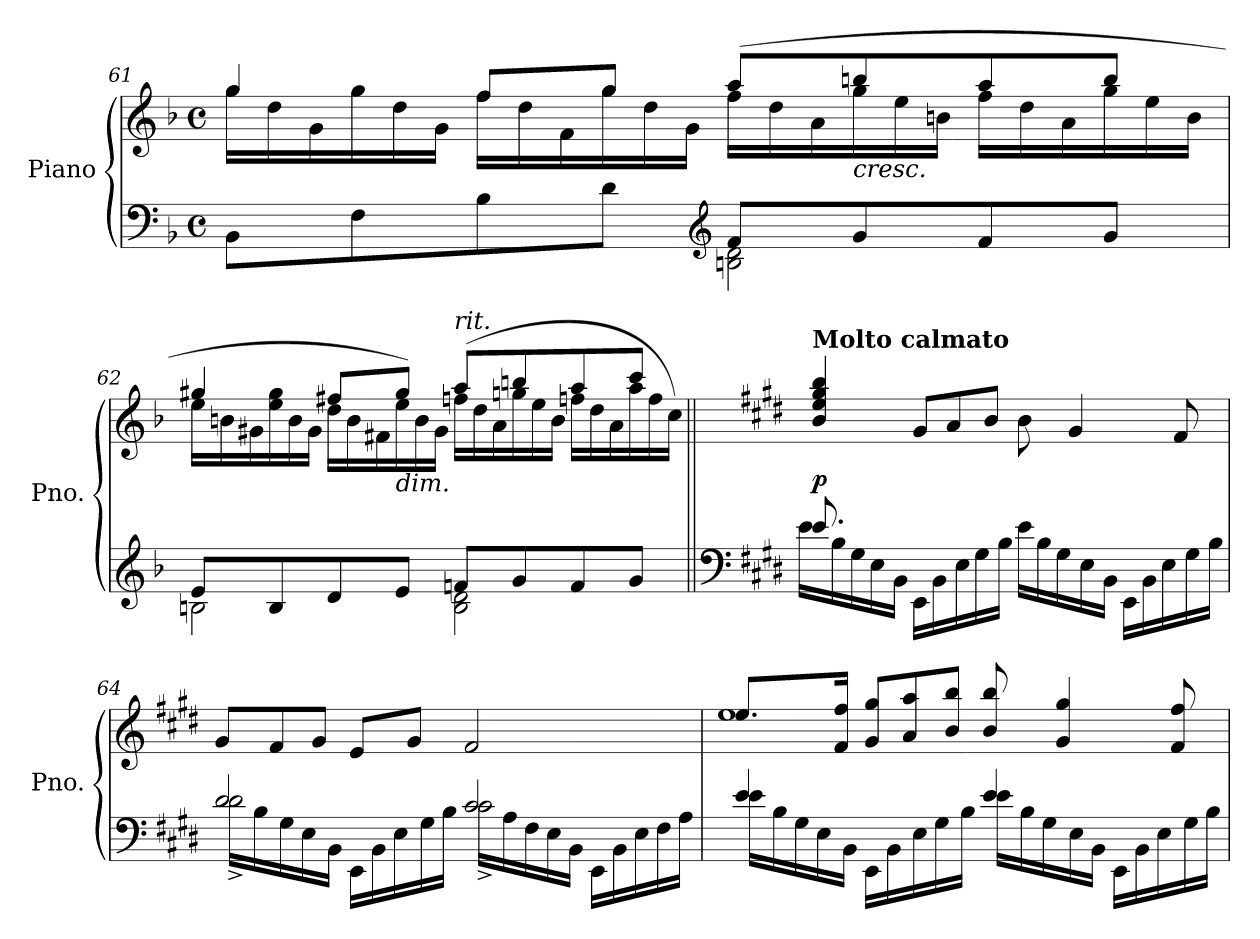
**kern	**kern	**dynam
*part1	*part1	*part1
*staff2	*staff1	*staff1/2
*I"Piano	*	*
*I'Pno.	*	*
*clefF4	*clefG2	*
*k[b-]	*k[b-]	*
*M4/4	*M4/4	*
*met(c)	*met(c)	*
=61	=61	=61
*^	*^	*
*	*	*	*Xtuplet	*
8BB-\L	2ryy	4gg/	24gg\LL	.
.	.	.	24dd\	.
.	.	.	24g\	.
8F\	.	.	24gg\	.
.	.	.	24dd\	.
.	.	.	24g\JJ	.
8B-\	.	8ff/L	24ff\LL	.
.	.	.	24dd\	.
.	.	.	24f\	.
8d\J	.	8gg/J	24gg\	.
.	.	.	24dd\	.
.	.	.	24g\JJ	.
*clefG2	*	*	*	*
8f/L	2Bn\ 2d\	(>8aa/L	24ff\LL	.
.	.	.	24dd\	.
.	.	.	24a\	.
!	!	!LO:TX:b:i:t=cresc.	!	!
8g/	.	8bbn/	24gg\	.
.	.	.	24ee\	.
.	.	.	24bn\JJ	.
8f/	.	8aa/	24ff\LL	.
.	.	.	24dd\	.
.	.	.	24a\	.
8g/J	.	8bb/J	24gg\	.
.	.	.	24ee\	.
.	.	.	24b\JJ	.
!!LO:PB:g=z	!!
=62	=62	=62	=62	=62
8e/L	2Bn\	4gg#X/	24ee\LL	.
.	.	.	24bn\	.
.	.	.	24g#X\	.
8B/	.	.	24ee\ 24gg#\	.
.	.	.	24b\	.
.	.	.	24g#\JJ	.
8d/	.	8ff#X/L	24dd\LL	.
.	.	.	24b\	.
.	.	.	24f#X\	.
!	!	!LO:TX:b:i:t=dim.	!	!
8e/J	.	8gg#/J)	24ee\	.
.	.	.	24b\	.
.	.	.	24g#\JJ	.
!	!	!LO:TX:i:t=rit.	!	!
8fn/L	2B\ 2d\	(<8aa/L	24ffn\LL	.
.	.	.	24dd\	.
.	.	.	24a\	.
8g/	.	8bbn/	24ggn\	.
.	.	.	24ee\	.
.	.	.	24b\JJ	.
8f/	.	8aa/	24ffn\LL	.
.	.	.	24dd\	.
.	.	.	24a\	.
8g/J	.	8ccc/J	24aa\	.
.	.	.	24ff\	.
.	.	.	24cc\JJ)	.
=63||	=63||	=63||	=63||	=63||
*clefF4	*	*	*	*
*k[f#c#g#d#]	*	*k[f#c#g#d#]	*	*
*	*Xtuplet	*	*	*
!	!	!LO:TX:a:B:t=Molto calmato	!	!
!	!	!	!	!LO:DY:b
(>8.e/L	20e\LL	4b/ 4ee/ 4gg#/ 4bb/	8.ryy	p
.	20B\	.	.	.
.	20G#\	.	.	.
.	20E\	.	.	.
2ryy	.	.	16f#\Jk	.
.	20BB\JJ	.	.	.
.	20EE\LL	12g#/L	4ryy	.
.	20BB\	.	.	.
.	.	12a/	.	.
.	20E\	.	.	.
.	20G#\	.	.	.
.	.	12b/J	.	.
.	20B\JJ	.	.	.
.	20e\LL	8b\	2ryy	.
.	20B\	.	.	.
.	20G#\	.	.	.
.	.	4g#/	.	.
.	20E\	.	.	.
4ryy	.	.	.	.
.	20BB\JJ	.	.	.
.	20EE\LL	.	.	.
.	20BB\	.	.	.
.	20E\	.	.	.
.	.	8f#/	.	.
.	20G#\	.	.	.
16ryy	.	.	.	.
.	20B\JJ	.	.	.
*	*	*v	*v	*
!!LO:LB:g=z
=64	=64	=64	=64
!	!LO:N:head=open	!	!
2d#/	20d#^>\LL	12g#/L	.
.	20B\	.	.
.	.	12f#/	.
.	20G#\	.	.
.	20E\	.	.
.	.	12g#/J	.
.	20BB\JJ	.	.
.	20EE\LL	8e/L	.
.	20BB\	.	.
.	20E\	.	.
.	.	8g#/J	.
.	20G#\	.	.
.	20B\JJ	.	.
!	!LO:N:head=open	!	!
2c#/	20c#^>\LL	2f#/)	.
.	20A\	.	.
.	20F#\	.	.
.	20E\	.	.
.	20BB\JJ	.	.
.	20EE\LL	.	.
.	20BB\	.	.
.	20E\	.	.
.	20F#\	.	.
.	20A\JJ	.	.
=65	=65	=65	=65
!LO:N:head=solid	!	!	!
*	*	*^	*
2e/	20e\LL	8.ee/L	1ee	.
.	20B\	.	.	.
.	20G#\	.	.	.
.	20E\	.	.	.
.	.	16f#/ 16ff#/Jk	.	.
.	20BB\JJ	.	.	.
.	20EE\LL	12g#/ 12gg#/L	.	.
.	20BB\	.	.	.
.	.	12a/ 12aa/	.	.
.	20E\	.	.	.
.	20G#\	.	.	.
.	.	12b/ 12bb/J	.	.
.	20B\JJ	.	.	.
!LO:N:head=solid	!	!	!	!
2e/	20e\LL	8b/ 8bb/	.	.
.	20B\	.	.	.
.	20G#\	.	.	.
.	.	4g#/ 4gg#/	.	.
.	20E\	.	.	.
.	20BB\JJ	.	.	.
.	20EE\LL	.	.	.
.	20BB\	.	.	.
.	20E\	.	.	.
.	.	8f#/ 8ff#/	.	.
.	20G#\	.	.	.
.	20B\JJ	.	.	.
*v	*v	*	*	*
*	*v	*v	*
=	=	=
*-	*-	*-
